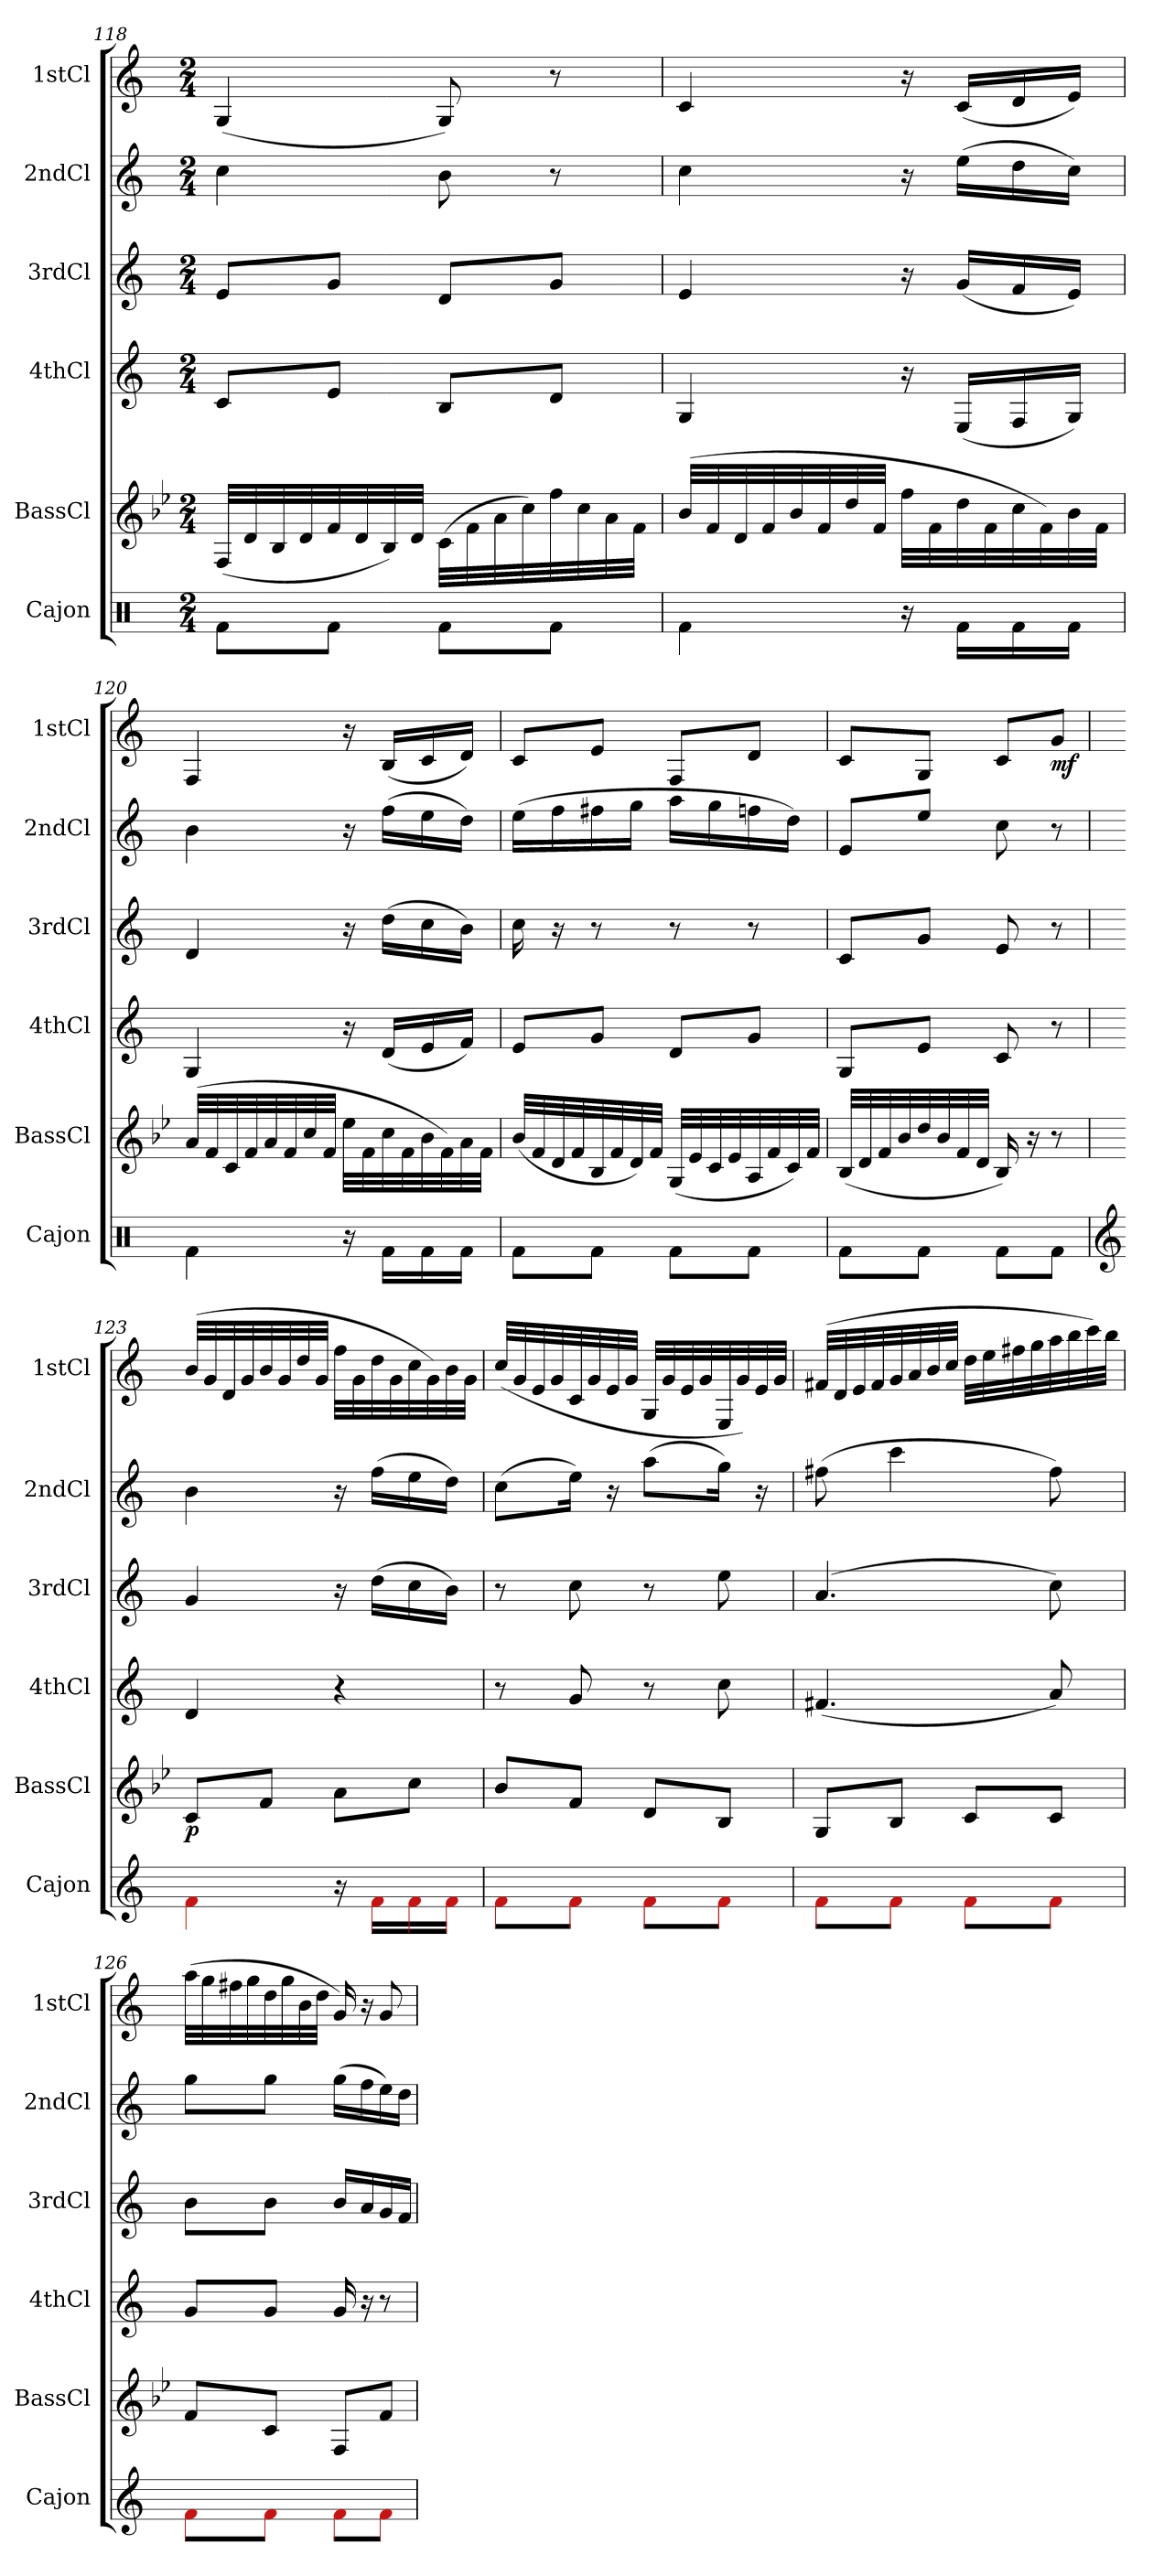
**kern	**kern	**dynam	**kern	**kern	**kern	**kern	**dynam
*part6	*part5	*part5	*part4	*part3	*part2	*part1	*part1
*staff6	*staff5	*staff5	*staff4	*staff3	*staff2	*staff1	*staff1
*I"Cajon	*I"BassCl	*	*I"4thCl	*I"3rdCl	*I"2ndCl	*I"1stCl	*
*I'Cajon	*I'BassCl	*	*I'4thCl	*I'3rdCl	*I'2ndCl	*I'1stCl	*
!!LO:PB:g=z
*clefX	*clefG2	*	*clefG2	*clefG2	*clefG2	*clefG2	*
*	*ITrd8c14	*	*ITrd1c2	*ITrd1c2	*ITrd1c2	*ITrd1c2	*
*k[]	*k[b-e-]	*	*k[b-e-]	*k[b-e-]	*k[b-e-]	*k[b-e-]	*
*M2/4	*M2/4	*	*M2/4	*M2/4	*M2/4	*M2/4	*
=118	=118	=118	=118	=118	=118	=118	=118
8Rf\L	(32FF/LLL	.	8B-/L	8d/L	4b-\	(4F/	.
.	32D/	.	.	.	.	.	.
.	32BB-/	.	.	.	.	.	.
.	32D/	.	.	.	.	.	.
8Rf\J	32F/	.	8d/J	8f/J	.	.	.
.	32D/	.	.	.	.	.	.
.	32BB-/)	.	.	.	.	.	.
.	32D/JJJ	.	.	.	.	.	.
8Rf\L	(32C\LLL	.	8A/L	8c/L	8a\	8F/)	.
.	32F\	.	.	.	.	.	.
.	32A\	.	.	.	.	.	.
.	32c\)	.	.	.	.	.	.
8Rf\J	32f\	.	8c/J	8f/J	8r	8r	.
.	32c\	.	.	.	.	.	.
.	32A\	.	.	.	.	.	.
.	32F\JJJ	.	.	.	.	.	.
=119	=119	=119	=119	=119	=119	=119	=119
4Rf\	(32B-/LLL	.	4F/	4d/	4b-\	4B-/	.
.	32F/	.	.	.	.	.	.
.	32D/	.	.	.	.	.	.
.	32F/	.	.	.	.	.	.
.	32B-/	.	.	.	.	.	.
.	32F/	.	.	.	.	.	.
.	32d/	.	.	.	.	.	.
.	32F/JJJ	.	.	.	.	.	.
16r	32f\LLL	.	16r	16r	16r	16r	.
.	32F\	.	.	.	.	.	.
16Rf\LL	32d\	.	(16D/LL	(16f/LL	(16dd\LL	(16B-/LL	.
.	32F\	.	.	.	.	.	.
16Rf\	32c\	.	16E-/	16e-/	16cc\	16c/	.
.	32F\)	.	.	.	.	.	.
16Rf\JJ	32B-\	.	16F/JJ)	16d/JJ)	16b-\JJ)	16d/JJ)	.
.	32F\JJJ	.	.	.	.	.	.
!!LO:LB:g=z
=120	=120	=120	=120	=120	=120	=120	=120
4Rf\	(32A/LLL	.	4F/	4c/	4a\	4E-/	.
.	32F/	.	.	.	.	.	.
.	32C/	.	.	.	.	.	.
.	32F/	.	.	.	.	.	.
.	32A/	.	.	.	.	.	.
.	32F/	.	.	.	.	.	.
.	32c/	.	.	.	.	.	.
.	32F/JJJ	.	.	.	.	.	.
16r	32e-\LLL	.	16r	16r	16r	16r	.
.	32F\	.	.	.	.	.	.
16Rf\LL	32c\	.	(16c/LL	(16cc\LL	(16ee-\LL	(16A/LL	.
.	32F\	.	.	.	.	.	.
16Rf\	32B-\	.	16d/	16b-\	16dd\	16B-/	.
.	32F\)	.	.	.	.	.	.
16Rf\JJ	32A\	.	16e-/JJ)	16a\JJ)	16cc\JJ)	16c/JJ)	.
.	32F\JJJ	.	.	.	.	.	.
=121	=121	=121	=121	=121	=121	=121	=121
8Rf\L	(32B-/LLL	.	8d/L	16b-\	(16dd\LL	8B-/L	.
.	32F/	.	.	.	.	.	.
.	32D/	.	.	16r	16ee-\	.	.
.	32F/	.	.	.	.	.	.
8Rf\J	32BB-/	.	8f/J	8r	16een\	8d/J	.
.	32F/	.	.	.	.	.	.
.	32D/)	.	.	.	16ff\JJ	.	.
.	32F/JJJ	.	.	.	.	.	.
8Rf\L	(32GG/LLL	.	8c/L	8r	16gg\LL	8E-/L	.
.	32E-/	.	.	.	.	.	.
.	32C/	.	.	.	16ff\	.	.
.	32E-/	.	.	.	.	.	.
8Rf\J	32AA/	.	8f/J	8r	16ee-X\	8c/J	.
.	32F/	.	.	.	.	.	.
.	32C/)	.	.	.	16cc\JJ)	.	.
.	32F/JJJ	.	.	.	.	.	.
=122	=122	=122	=122	=122	=122	=122	=122
8Rf\L	(32BB-/LLL	.	8F/L	8B-/L	8d/L	8B-/L	.
.	32D/	.	.	.	.	.	.
.	32F/	.	.	.	.	.	.
.	32B-/	.	.	.	.	.	.
8Rf\J	32d/	.	8d/J	8f/J	8dd/J	8F/J	.
.	32B-/	.	.	.	.	.	.
.	32F/	.	.	.	.	.	.
.	32D/JJJ	.	.	.	.	.	.
8Rf\L	16BB-/)	.	8B-/	8d/	8b-\	8B-/L	.
.	16r	.	.	.	.	.	.
!	!	!	!	!	!	!	!LO:DY:b
8Rf\J	8r	.	8r	8r	8r	8f/J	mf
!!LO:PB:g=z
=123	=123	=123	=123	=123	=123	=123	=123
*clefG2	*	*	*	*	*	*	*
!	!	!LO:DY:b	!	!	!	!	!
4Rf\	8C/L	p	4c/	4f/	4a\	(32a/LLL	.
.	.	.	.	.	.	32f/	.
.	.	.	.	.	.	32c/	.
.	.	.	.	.	.	32f/	.
.	8F/J	.	.	.	.	32a/	.
.	.	.	.	.	.	32f/	.
.	.	.	.	.	.	32cc/	.
.	.	.	.	.	.	32f/JJJ	.
16r	8A\L	.	4r	16r	16r	32ee-\LLL	.
.	.	.	.	.	.	32f\	.
16Rf\LL	.	.	.	(16cc\LL	(16ee-\LL	32cc\	.
.	.	.	.	.	.	32f\	.
16Rf\	8c\J	.	.	16b-\	16dd\	32b-\	.
.	.	.	.	.	.	32f\)	.
16Rf\JJ	.	.	.	16a\JJ)	16cc\JJ)	32a\	.
.	.	.	.	.	.	32f\JJJ	.
=124	=124	=124	=124	=124	=124	=124	=124
8Rf\L	8B-/L	.	8r	8r	(8b-\L	(32b-/LLL	.
.	.	.	.	.	.	32f/	.
.	.	.	.	.	.	32d/	.
.	.	.	.	.	.	32f/	.
8Rf\J	8F/J	.	8f/	8b-\	16dd\Jk)	32B-/	.
.	.	.	.	.	.	32f/	.
.	.	.	.	.	16r	32d/	.
.	.	.	.	.	.	32f/JJJ	.
8Rf\L	8D/L	.	8r	8r	(8gg\L	32F/LLL	.
.	.	.	.	.	.	32f/	.
.	.	.	.	.	.	32d/	.
.	.	.	.	.	.	32f/	.
8Rf\J	8BB-/J	.	8b-\	8dd\	16ff\Jk)	32D/	.
.	.	.	.	.	.	32f/)	.
.	.	.	.	.	16r	32d/	.
.	.	.	.	.	.	32f/JJJ	.
!!LO:LB:g=z
=125	=125	=125	=125	=125	=125	=125	=125
8Rf\L	8GG/L	.	(4.en/	(4.g/	(8een\	(32en/LLL	.
.	.	.	.	.	.	32c/	.
.	.	.	.	.	.	32d/	.
.	.	.	.	.	.	32e/	.
8Rf\J	8BB-/J	.	.	.	4bb-\	32f/	.
.	.	.	.	.	.	32g/	.
.	.	.	.	.	.	32a/	.
.	.	.	.	.	.	32b-/JJJ	.
8Rf\L	8C/L	.	.	.	.	32cc\LLL	.
.	.	.	.	.	.	32dd\	.
.	.	.	.	.	.	32een\	.
.	.	.	.	.	.	32ff\	.
8Rf\J	8C/J	.	8g/)	8b-\)	8ee\)	32gg\	.
.	.	.	.	.	.	32aa\	.
.	.	.	.	.	.	32bb-\)	.
.	.	.	.	.	.	32aa\JJJ	.
=126	=126	=126	=126	=126	=126	=126	=126
8Rf\L	8F/L	.	8f/L	8a\L	8ff\L	(32gg\LLL	.
.	.	.	.	.	.	32ff\	.
.	.	.	.	.	.	32een\	.
.	.	.	.	.	.	32ff\	.
8Rf\J	8C/J	.	8f/J	8a\J	8ff\J	32cc\	.
.	.	.	.	.	.	32ff\	.
.	.	.	.	.	.	32a\	.
.	.	.	.	.	.	32cc\JJJ	.
8Rf\L	8FF/L	.	16f/	16a/LL	(16ff\LL	16f/)	.
.	.	.	16r	16g/	16ee-\	16r	.
8Rf\J	8F/J	.	8r	16f/	16dd\)	8f/	.
.	.	.	.	16e-/JJ	16cc\JJ	.	.
=	=	=	=	=	=	=	=
*-	*-	*-	*-	*-	*-	*-	*-
